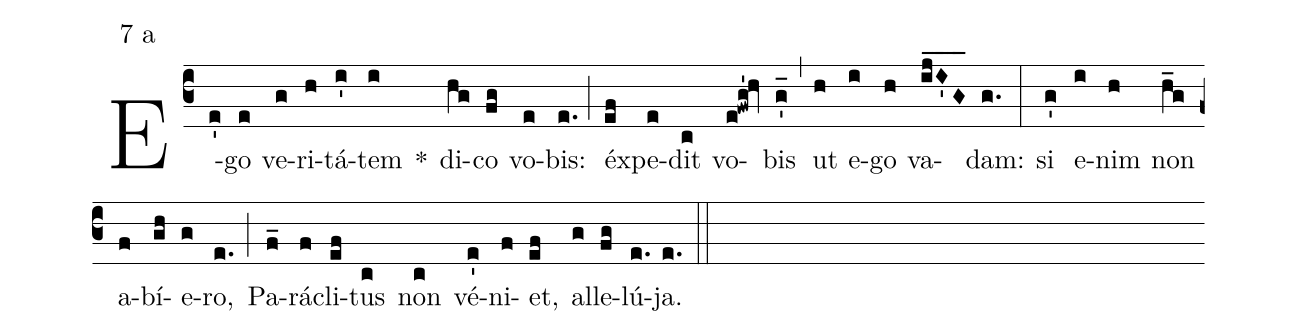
mode:7 a;
%%
(c3) E(e')go(e) ve(g)ri(h)tá(i')tem(i) *() di(hg)co(fg) vo(e)bis:(e.) (;) éx(ef)pe(e)dit(c) vo(e!fwg'!hv)bis(g'_) (,) ut(h) e(i)go(h) va(ij_I'_G_)dam:(g.) (:) si(g') e(i)nim(h) non(h_g) a(f)bí(gh)e(g)ro,(e.) (;) Pa(f_)rá(f)cli(ef)tus(c) non(c) vé(e')ni(f)et,(ef) al(g)le(fg)lú(e.)ja.(e.) (::)
